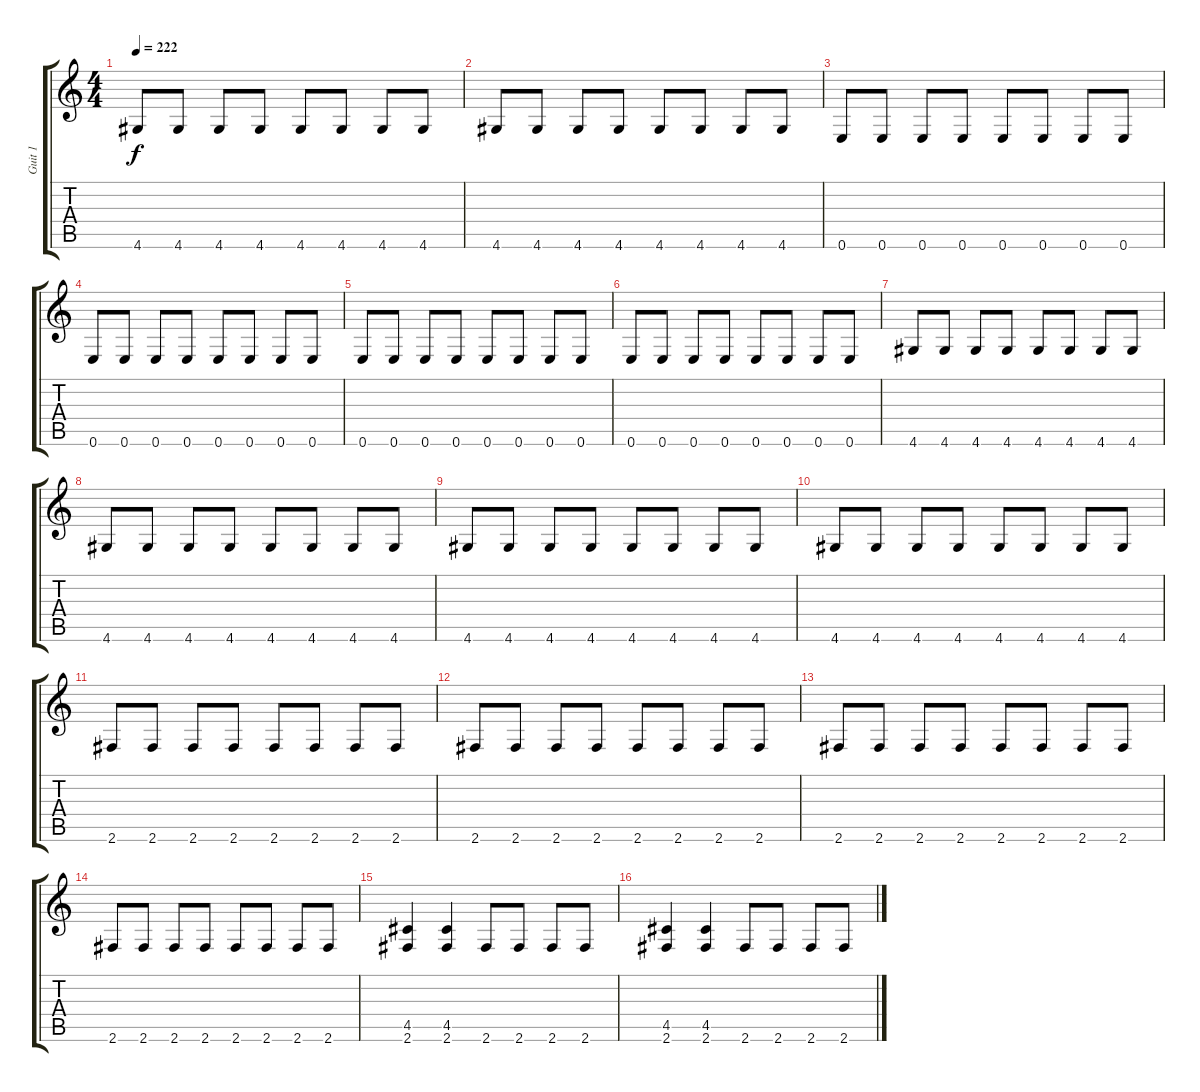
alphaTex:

\track ("Guit 1" "Guit 1") {instrument overdrivenguitar}
\staff {score tabs}
\tuning (E4 B3 G3 D3 A2 E2) {hide}
\ts (4 4)
\tempo 222
\clef g2
\ks c
4.6.8{dy f} 4.6.8 4.6.8 4.6.8 4.6.8 4.6.8 4.6.8 4.6.8 |
4.6.8 4.6.8 4.6.8 4.6.8 4.6.8 4.6.8 4.6.8 4.6.8 |
0.6.8 0.6.8 0.6.8 0.6.8 0.6.8 0.6.8 0.6.8 0.6.8 |
0.6.8 0.6.8 0.6.8 0.6.8 0.6.8 0.6.8 0.6.8 0.6.8 |
0.6.8 0.6.8 0.6.8 0.6.8 0.6.8 0.6.8 0.6.8 0.6.8 |
0.6.8 0.6.8 0.6.8 0.6.8 0.6.8 0.6.8 0.6.8 0.6.8 |
4.6.8 4.6.8 4.6.8 4.6.8 4.6.8 4.6.8 4.6.8 4.6.8 |
4.6.8 4.6.8 4.6.8 4.6.8 4.6.8 4.6.8 4.6.8 4.6.8 |
4.6.8 4.6.8 4.6.8 4.6.8 4.6.8 4.6.8 4.6.8 4.6.8 |
4.6.8 4.6.8 4.6.8 4.6.8 4.6.8 4.6.8 4.6.8 4.6.8 |
2.6.8 2.6.8 2.6.8 2.6.8 2.6.8 2.6.8 2.6.8 2.6.8 |
2.6.8 2.6.8 2.6.8 2.6.8 2.6.8 2.6.8 2.6.8 2.6.8 |
2.6.8 2.6.8 2.6.8 2.6.8 2.6.8 2.6.8 2.6.8 2.6.8 |
2.6.8 2.6.8 2.6.8 2.6.8 2.6.8 2.6.8 2.6.8 2.6.8 |
(4.5 2.6).4 (4.5 2.6).4 2.6.8 2.6.8 2.6.8 2.6.8 |
(4.5 2.6).4 (4.5 2.6).4 2.6.8 2.6.8 2.6.8 2.6.8
